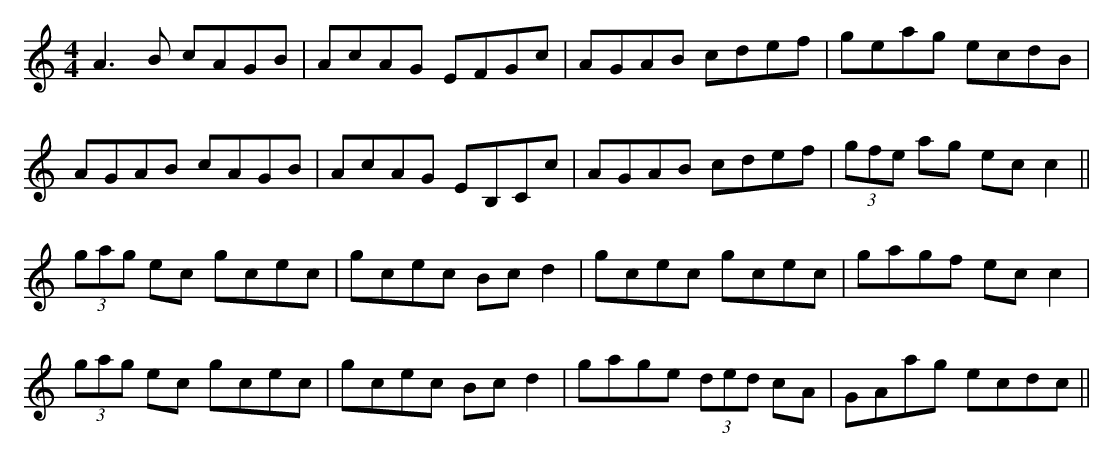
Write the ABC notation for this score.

X:1
M:4/4
K:C
A3B cAGB|AcAG EFGc|AGAB cdef|geag ecdB|
AGAB cAGB|AcAG EB,Cc|AGAB cdef|(3gfe ag ecc2||
(3gag ec gcec|gcec Bcd2|gcec gcec|gagf ecc2|
(3gag ec gcec|gcec Bcd2|gage (3ded cA|GAag ecdc||
